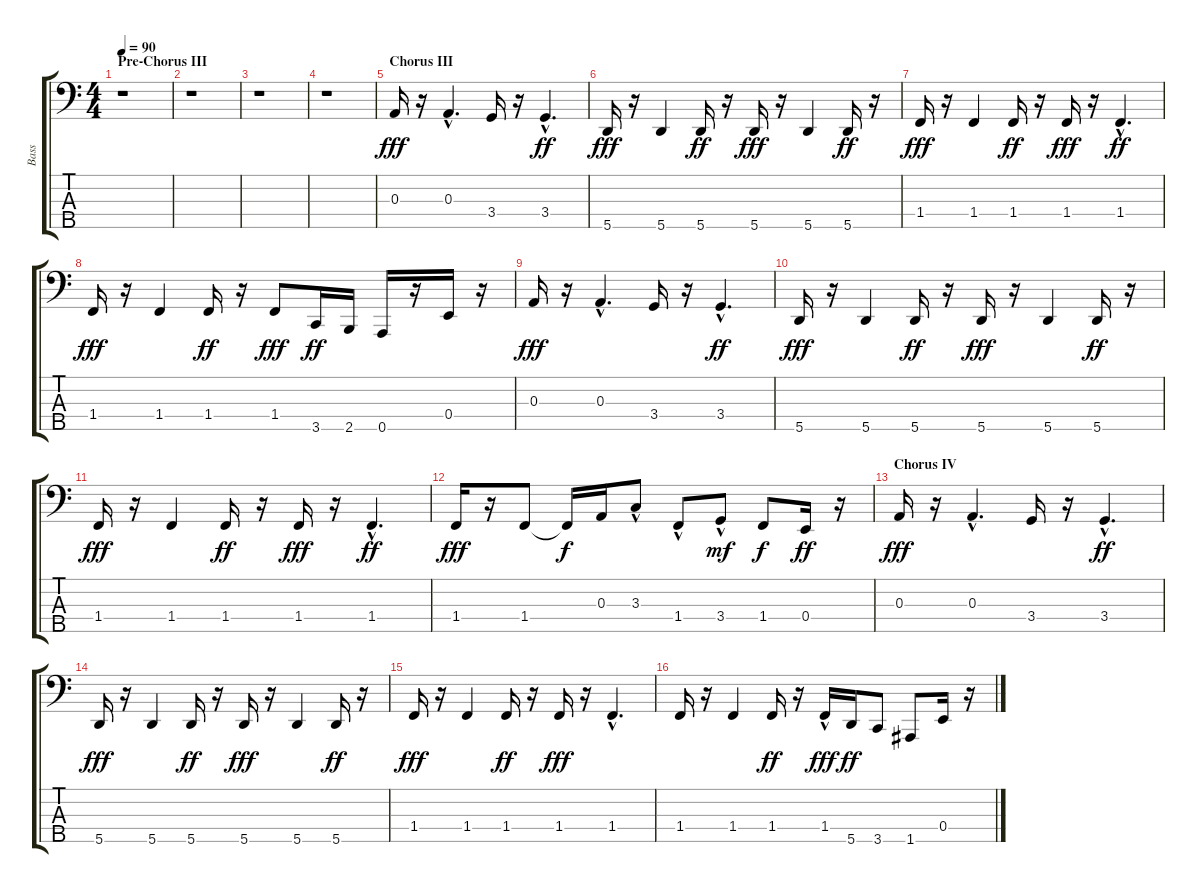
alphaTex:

\track ("Bass" "Bass") {instrument fretlessbass}
\staff {score tabs}
\tuning (G2 D2 A1 E1 A0) {hide}
\ts (4 4)
\section ("" "Pre-Chorus III")
\tempo 90
\clef f4
\ks c
r.1{dy fff} |
r.1 |
r.1 |
r.1 |
\section ("" "Chorus III")
0.3.16{volume 11} r.16 0.3{hac}.4{d} 3.4.16 r.16 3.4{hac}.4{d dy ff} |
5.5.16{dy fff} r.16 5.5.4 5.5.16{dy ff} r.16 5.5.16{dy fff} r.16 5.5.4 5.5.16{dy ff} r.16 |
1.4.16{dy fff} r.16 1.4.4 1.4.16{dy ff} r.16 1.4.16{dy fff} r.16 1.4{hac}.4{d dy ff} |
1.4.16{dy fff} r.16 1.4.4 1.4.16{dy ff} r.16 1.4.8{dy fff} 3.5.16{dy ff} 2.5.16 0.5.16 r.16 0.4.16 r.16 |
0.3.16{dy fff} r.16 0.3{hac}.4{d} 3.4.16 r.16 3.4{hac}.4{d dy ff} |
5.5.16{dy fff} r.16 5.5.4 5.5.16{dy ff} r.16 5.5.16{dy fff} r.16 5.5.4 5.5.16{dy ff} r.16 |
1.4.16{dy fff} r.16 1.4.4 1.4.16{dy ff} r.16 1.4.16{dy fff} r.16 1.4{hac}.4{d dy ff} |
1.4.16{dy fff} r.16 1.4.8 1.4{t}.16{dy f} 0.3.16 3.3{hac}.8 1.4{hac}.8 3.4{hac}.8{dy mf} 1.4.8{dy f} 0.4.16{dy ff} r.16 |
\section ("" "Chorus IV")
0.3.16{dy fff volume 11} r.16 0.3{hac}.4{d} 3.4.16 r.16 3.4{hac}.4{d dy ff} |
5.5.16{dy fff} r.16 5.5.4 5.5.16{dy ff} r.16 5.5.16{dy fff} r.16 5.5.4 5.5.16{dy ff} r.16 |
1.4.16{dy fff} r.16 1.4.4 1.4.16{dy ff} r.16 1.4.16{dy fff} r.16 1.4{hac}.4{d} |
1.4.16 r.16 1.4.4 1.4.16{dy ff} r.16 1.4{hac}.16{dy fff} 5.5.16{dy ff} 3.5.8 1.5.8 0.4.16 r.16
